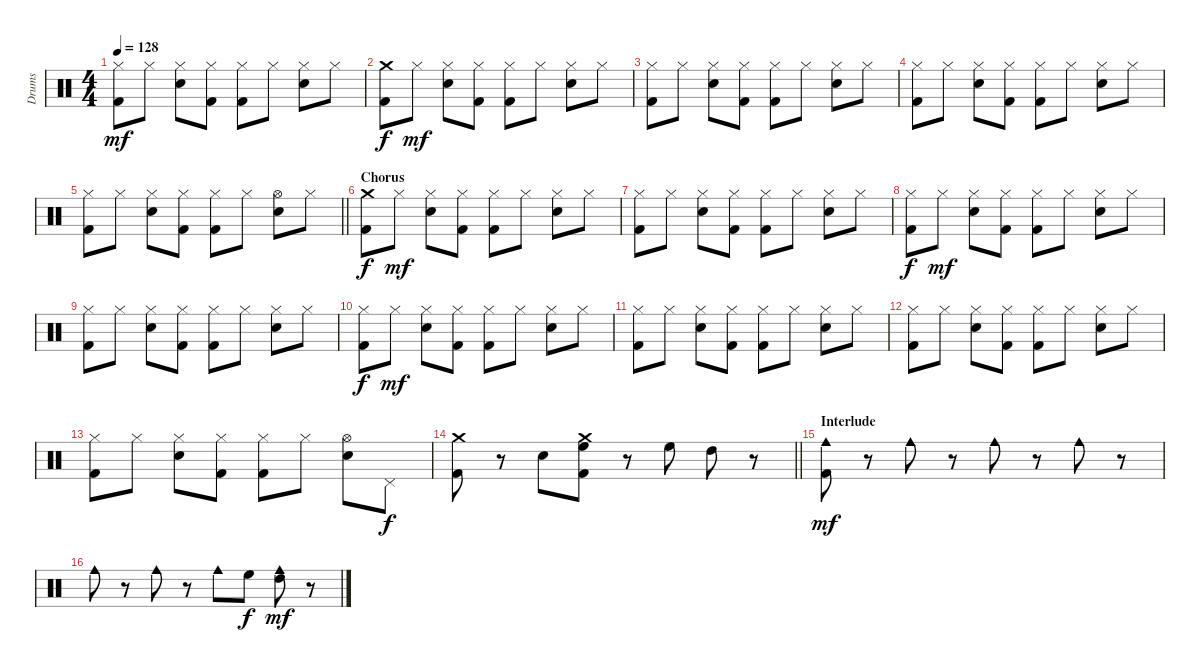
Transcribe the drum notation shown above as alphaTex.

\track ("Drums" "Drums") {instrument percussion}
\staff {score}
\articulation defaults
\ts (4 4)
\tempo 128
\clef neutral
\ks c
("Hi-Hat (closed)" "Kick (hit) 2").8{dy mf} "Hi-Hat (closed)".8 ("Hi-Hat (closed)" "Snare (hit) 2").8 ("Hi-Hat (closed)" "Kick (hit) 2").8 ("Hi-Hat (closed)" "Kick (hit) 2").8 "Hi-Hat (closed)".8 ("Hi-Hat (closed)" "Snare (hit) 2").8 "Hi-Hat (closed)".8 |
("Crash medium (hit)" "Kick (hit) 2").8{dy f} "Hi-Hat (closed)".8{dy mf} ("Hi-Hat (closed)" "Snare (hit) 2").8 ("Hi-Hat (closed)" "Kick (hit) 2").8 ("Hi-Hat (closed)" "Kick (hit) 2").8 "Hi-Hat (closed)".8 ("Hi-Hat (closed)" "Snare (hit) 2").8 "Hi-Hat (closed)".8 |
("Hi-Hat (closed)" "Kick (hit) 2").8 "Hi-Hat (closed)".8 ("Hi-Hat (closed)" "Snare (hit) 2").8 ("Hi-Hat (closed)" "Kick (hit) 2").8 ("Hi-Hat (closed)" "Kick (hit) 2").8 "Hi-Hat (closed)".8 ("Hi-Hat (closed)" "Snare (hit) 2").8 "Hi-Hat (closed)".8 |
("Hi-Hat (closed)" "Kick (hit) 2").8 "Hi-Hat (closed)".8 ("Hi-Hat (closed)" "Snare (hit) 2").8 ("Hi-Hat (closed)" "Kick (hit) 2").8 ("Hi-Hat (closed)" "Kick (hit) 2").8 "Hi-Hat (closed)".8 ("Hi-Hat (closed)" "Snare (hit) 2").8 "Hi-Hat (closed)".8 |
\barLineRight lightlight
("Hi-Hat (closed)" "Kick (hit) 2").8 "Hi-Hat (closed)".8 ("Hi-Hat (closed)" "Snare (hit) 2").8 ("Hi-Hat (closed)" "Kick (hit) 2").8 ("Hi-Hat (closed)" "Kick (hit) 2").8 "Hi-Hat (closed)".8 ("Hi-Hat (open)" "Snare (hit) 2").8 "Hi-Hat (closed)".8 |
\section ("" "Chorus")
("Crash medium (hit)" "Kick (hit) 2").8{dy f} "Hi-Hat (closed)".8{dy mf} ("Hi-Hat (closed)" "Snare (hit) 2").8 ("Hi-Hat (closed)" "Kick (hit) 2").8 ("Hi-Hat (closed)" "Kick (hit) 2").8 "Hi-Hat (closed)".8 ("Hi-Hat (closed)" "Snare (hit) 2").8 "Hi-Hat (closed)".8 |
("Hi-Hat (closed)" "Kick (hit) 2").8 "Hi-Hat (closed)".8 ("Hi-Hat (closed)" "Snare (hit) 2").8 ("Hi-Hat (closed)" "Kick (hit) 2").8 ("Hi-Hat (closed)" "Kick (hit) 2").8 "Hi-Hat (closed)".8 ("Hi-Hat (closed)" "Snare (hit) 2").8 "Hi-Hat (closed)".8 |
("Hi-Hat (closed)" "Kick (hit) 2").8{dy f} "Hi-Hat (closed)".8{dy mf} ("Hi-Hat (closed)" "Snare (hit) 2").8 ("Hi-Hat (closed)" "Kick (hit) 2").8 ("Hi-Hat (closed)" "Kick (hit) 2").8 "Hi-Hat (closed)".8 ("Hi-Hat (closed)" "Snare (hit) 2").8 "Hi-Hat (closed)".8 |
("Hi-Hat (closed)" "Kick (hit) 2").8 "Hi-Hat (closed)".8 ("Hi-Hat (closed)" "Snare (hit) 2").8 ("Hi-Hat (closed)" "Kick (hit) 2").8 ("Hi-Hat (closed)" "Kick (hit) 2").8 "Hi-Hat (closed)".8 ("Hi-Hat (closed)" "Snare (hit) 2").8 "Hi-Hat (closed)".8 |
("Hi-Hat (closed)" "Kick (hit) 2").8{dy f} "Hi-Hat (closed)".8{dy mf} ("Hi-Hat (closed)" "Snare (hit) 2").8 ("Hi-Hat (closed)" "Kick (hit) 2").8 ("Hi-Hat (closed)" "Kick (hit) 2").8 "Hi-Hat (closed)".8 ("Hi-Hat (closed)" "Snare (hit) 2").8 "Hi-Hat (closed)".8 |
("Hi-Hat (closed)" "Kick (hit) 2").8 "Hi-Hat (closed)".8 ("Hi-Hat (closed)" "Snare (hit) 2").8 ("Hi-Hat (closed)" "Kick (hit) 2").8 ("Hi-Hat (closed)" "Kick (hit) 2").8 "Hi-Hat (closed)".8 ("Hi-Hat (closed)" "Snare (hit) 2").8 "Hi-Hat (closed)".8 |
("Hi-Hat (closed)" "Kick (hit) 2").8 "Hi-Hat (closed)".8 ("Hi-Hat (closed)" "Snare (hit) 2").8 ("Hi-Hat (closed)" "Kick (hit) 2").8 ("Hi-Hat (closed)" "Kick (hit) 2").8 "Hi-Hat (closed)".8 ("Hi-Hat (closed)" "Snare (hit) 2").8 "Hi-Hat (closed)".8 |
("Hi-Hat (closed)" "Kick (hit) 2").8 "Hi-Hat (closed)".8 ("Hi-Hat (closed)" "Snare (hit) 2").8 ("Hi-Hat (closed)" "Kick (hit) 2").8 ("Hi-Hat (closed)" "Kick (hit) 2").8 "Hi-Hat (closed)".8 ("Hi-Hat (open)" "Snare (hit) 2").8 "Pedal Hi-Hat (hit)".8{dy f} |
\barLineRight lightlight
("Crash medium (hit)" "Kick (hit) 2").8 r.8 "Snare (hit) 2".8 ("Crash medium (hit)" "High Floor Tom (hit)" "Kick (hit) 2").8 r.8 "High Floor Tom (hit)".8 "High Tom (hit)".8 r.8 |
\section ("" "Interlude")
("Cowbell medium (hit)" "Kick (hit) 2").8{dy mf} r.8 "Cowbell medium (hit)".8 r.8 "Cowbell medium (hit)".8 r.8 "Cowbell medium (hit)".8 r.8 |
"Cowbell medium (hit)".8 r.8 "Cowbell medium (hit)".8 r.8 "Cowbell medium (hit)".8 "High Floor Tom (hit)".8{dy f} ("Cowbell medium (hit)" "High Tom (hit)").8{dy mf} r.8
